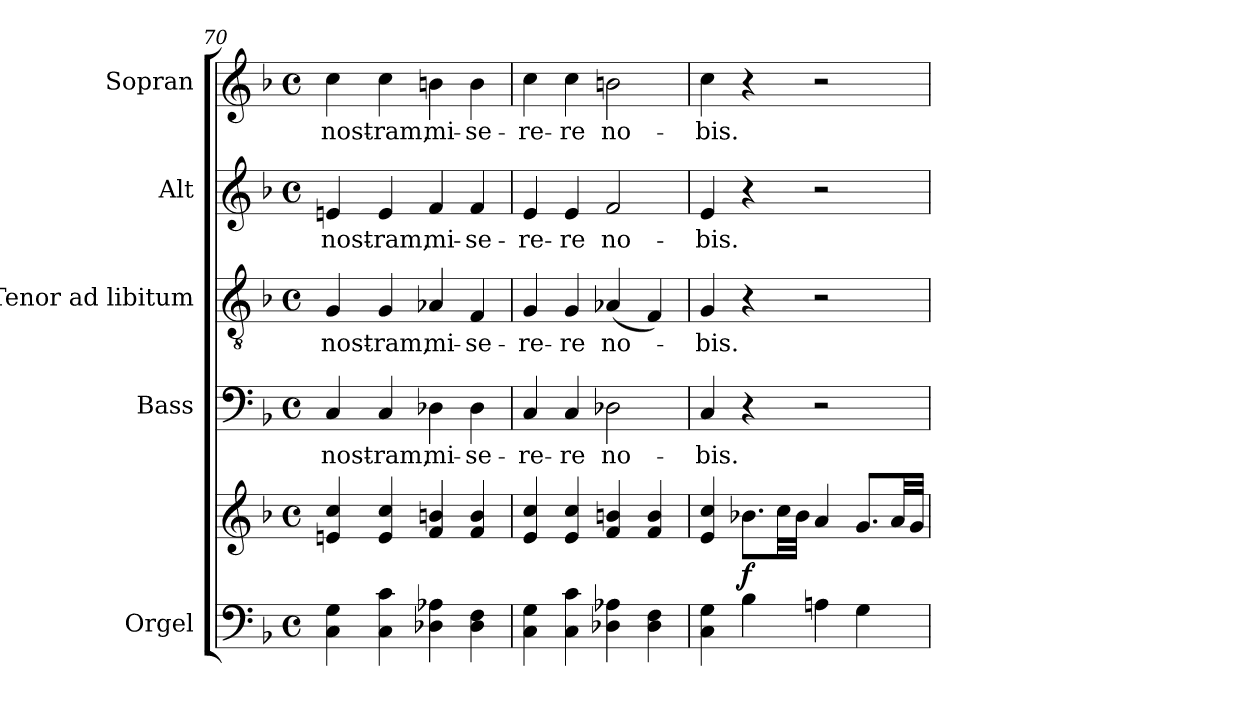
**kern	**kern	**dynam	**kern	**text	**kern	**text	**kern	**text	**kern	**text
*part5	*part5	*part5	*part4	*part4	*part3	*part3	*part2	*part2	*part1	*part1
*staff6	*staff5	*staff5/6	*staff4	*staff4	*staff3	*staff3	*staff2	*staff2	*staff1	*staff1
*I"Orgel	*	*	*I"Bass	*	*I"Tenor ad libitum	*	*I"Alt	*	*I"Sopran	*
*I'Org.	*	*	*I'B.	*	*I'T.	*	*I'A.	*	*I'S.	*
*clefF4	*clefG2	*	*clefF4	*	*clefGv2	*	*clefG2	*	*clefG2	*
*k[b-]	*k[b-]	*	*k[b-]	*	*k[b-]	*	*k[b-]	*	*k[b-]	*
*F:	*F:	*	*F:	*	*F:	*	*F:	*	*F:	*
*M4/4	*M4/4	*	*M4/4	*	*M4/4	*	*M4/4	*	*M4/4	*
*met(c)	*met(c)	*	*met(c)	*	*met(c)	*	*met(c)	*	*met(c)	*
=70	=70	=70	=70	=70	=70	=70	=70	=70	=70	=70
!	!	!	!	!LO:LY:b	!	!LO:LY:b	!	!LO:LY:b	!	!LO:LY:b
4C\ 4G\	4en/ 4cc/	.	4C/	nost-	4G/	nost-	4en/	nost-	4cc\	nost-
!	!	!	!	!LO:LY:b	!	!LO:LY:b	!	!LO:LY:b	!	!LO:LY:b
4C\ 4c\	4e/ 4cc/	.	4C/	-ram,	4G/	-ram,	4e/	-ram,	4cc\	-ram,
!	!	!	!	!LO:LY:b	!	!LO:LY:b	!	!LO:LY:b	!	!LO:LY:b
4D-X\ 4A-X\	4f/ 4bn/	.	4D-X\	mi-	4A-X/	mi-	4f/	mi-	4bn\	mi-
!	!	!	!	!LO:LY:b	!	!LO:LY:b	!	!LO:LY:b	!	!LO:LY:b
4D-\ 4F\	4f/ 4b/	.	4D-\	-se-	4F/	-se-	4f/	-se-	4b\	-se-
!!LO:PB:g=z
=71	=71	=71	=71	=71	=71	=71	=71	=71	=71	=71
!	!	!	!	!LO:LY:b	!	!LO:LY:b	!	!LO:LY:b	!	!LO:LY:b
4C\ 4G\	4e/ 4cc/	.	4C/	-re-	4G/	-re-	4e/	-re-	4cc\	-re-
!	!	!	!	!LO:LY:b	!	!LO:LY:b	!	!LO:LY:b	!	!LO:LY:b
4C\ 4c\	4e/ 4cc/	.	4C/	-re	4G/	-re	4e/	-re	4cc\	-re
!	!	!	!	!LO:LY:b	!	!LO:LY:b	!	!LO:LY:b	!	!LO:LY:b
4D-X\ 4A-X\	4f/ 4bn/	.	2D-X\	no-	(<4A-X/	no-	2f/	no-	2bn\	no-
4D-\ 4F\	4f/ 4b/	.	.	.	4F/)	.	.	.	.	.
=72	=72	=72	=72	=72	=72	=72	=72	=72	=72	=72
!	!	!	!	!LO:LY:b	!	!LO:LY:b	!	!LO:LY:b	!	!LO:LY:b
4C\ 4G\	4e/ 4cc/	.	4C/	-bis.	4G/	-bis.	4e/	-bis.	4cc\	-bis.
!	!	!LO:DY:b	!	!	!	!	!	!	!	!
4B-\	8.b-X\L	f	4r	.	4r	.	4r	.	4r	.
.	32cc\LL	.	.	.	.	.	.	.	.	.
.	32b-\JJJ	.	.	.	.	.	.	.	.	.
4An\	4a/	.	2r	.	2r	.	2r	.	2r	.
4G\	8.g/L	.	.	.	.	.	.	.	.	.
.	32a/LL	.	.	.	.	.	.	.	.	.
.	32g/JJJ	.	.	.	.	.	.	.	.	.
=	=	=	=	=	=	=	=	=	=	=
*-	*-	*-	*-	*-	*-	*-	*-	*-	*-	*-
